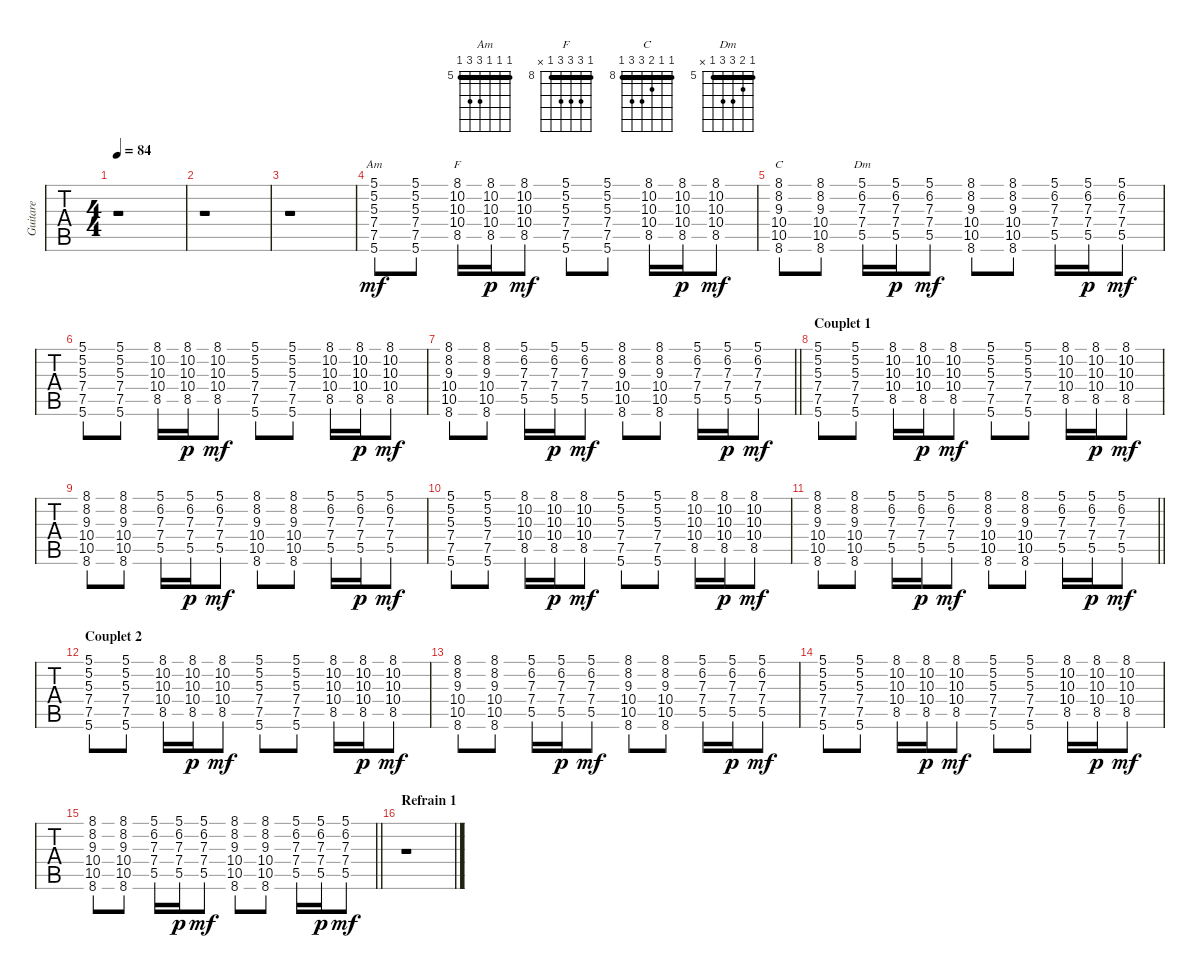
\track ("Guitare " "Guitare ") {instrument electricguitarclean}
\staff {tabs}
\tuning (E4 B3 G3 D3 A2 E2) {hide}
\chord ("Am" 5 5 5 7 7 5) {firstfret 5 barre 5}
\chord ("F" 8 10 10 10 8 x) {firstfret 8 barre 8}
\chord ("C" 8 8 9 10 10 8) {firstfret 8 barre 8}
\chord ("Dm" 5 6 7 7 5 x) {firstfret 5 barre 5}
\ts (4 4)
\tempo 84
\clef g2
\ks c
r.1{dy mf instrument electricguitarclean} |
r.1 |
r.1 |
(5.1{st} 5.2{st} 5.3{st} 7.4{st} 7.5{st} 5.6{st}).8{ch "Am"} (5.1{st} 5.2{st} 5.3{st} 7.4{st} 7.5{st} 5.6{st}).8 (8.1 10.2 10.3 10.4 8.5).16{ch "F"} (8.1 10.2 10.3 10.4 8.5).16{dy p} (8.1{st} 10.2{st} 10.3{st} 10.4{st} 8.5{st}).8{dy mf} (5.1{st} 5.2{st} 5.3{st} 7.4{st} 7.5{st} 5.6{st}).8 (5.1{st} 5.2{st} 5.3{st} 7.4{st} 7.5{st} 5.6{st}).8 (8.1 10.2 10.3 10.4 8.5).16 (8.1 10.2 10.3 10.4 8.5).16{dy p} (8.1{st} 10.2{st} 10.3{st} 10.4{st} 8.5{st}).8{dy mf} |
(8.1{st} 8.2{st} 9.3{st} 10.4{st} 10.5{st} 8.6{st}).8{ch "C"} (8.1{st} 8.2{st} 9.3{st} 10.4{st} 10.5{st} 8.6{st}).8 (5.1 6.2 7.3 7.4 5.5).16{ch "Dm"} (5.1 6.2 7.3 7.4 5.5).16{dy p} (5.1{st} 6.2{st} 7.3{st} 7.4{st} 5.5{st}).8{dy mf} (8.1{st} 8.2{st} 9.3{st} 10.4{st} 10.5{st} 8.6{st}).8 (8.1{st} 8.2{st} 9.3{st} 10.4{st} 10.5{st} 8.6{st}).8 (5.1 6.2 7.3 7.4 5.5).16 (5.1 6.2 7.3 7.4 5.5).16{dy p} (5.1{st} 6.2{st} 7.3{st} 7.4{st} 5.5{st}).8{dy mf} |
(5.1{st} 5.2{st} 5.3{st} 7.4{st} 7.5{st} 5.6{st}).8 (5.1{st} 5.2{st} 5.3{st} 7.4{st} 7.5{st} 5.6{st}).8 (8.1 10.2 10.3 10.4 8.5).16 (8.1 10.2 10.3 10.4 8.5).16{dy p} (8.1{st} 10.2{st} 10.3{st} 10.4{st} 8.5{st}).8{dy mf} (5.1{st} 5.2{st} 5.3{st} 7.4{st} 7.5{st} 5.6{st}).8 (5.1{st} 5.2{st} 5.3{st} 7.4{st} 7.5{st} 5.6{st}).8 (8.1 10.2 10.3 10.4 8.5).16 (8.1 10.2 10.3 10.4 8.5).16{dy p} (8.1{st} 10.2{st} 10.3{st} 10.4{st} 8.5{st}).8{dy mf} |
\barLineRight lightlight
(8.1{st} 8.2{st} 9.3{st} 10.4{st} 10.5{st} 8.6{st}).8 (8.1{st} 8.2{st} 9.3{st} 10.4{st} 10.5{st} 8.6{st}).8 (5.1 6.2 7.3 7.4 5.5).16 (5.1 6.2 7.3 7.4 5.5).16{dy p} (5.1{st} 6.2{st} 7.3{st} 7.4{st} 5.5{st}).8{dy mf} (8.1{st} 8.2{st} 9.3{st} 10.4{st} 10.5{st} 8.6{st}).8 (8.1{st} 8.2{st} 9.3{st} 10.4{st} 10.5{st} 8.6{st}).8 (5.1 6.2 7.3 7.4 5.5).16 (5.1 6.2 7.3 7.4 5.5).16{dy p} (5.1{st} 6.2{st} 7.3{st} 7.4{st} 5.5{st}).8{dy mf} |
\section ("" "Couplet 1")
(5.1{st} 5.2{st} 5.3{st} 7.4{st} 7.5{st} 5.6{st}).8 (5.1{st} 5.2{st} 5.3{st} 7.4{st} 7.5{st} 5.6{st}).8 (8.1 10.2 10.3 10.4 8.5).16 (8.1 10.2 10.3 10.4 8.5).16{dy p} (8.1{st} 10.2{st} 10.3{st} 10.4{st} 8.5{st}).8{dy mf} (5.1{st} 5.2{st} 5.3{st} 7.4{st} 7.5{st} 5.6{st}).8 (5.1{st} 5.2{st} 5.3{st} 7.4{st} 7.5{st} 5.6{st}).8 (8.1 10.2 10.3 10.4 8.5).16 (8.1 10.2 10.3 10.4 8.5).16{dy p} (8.1{st} 10.2{st} 10.3{st} 10.4{st} 8.5{st}).8{dy mf} |
(8.1{st} 8.2{st} 9.3{st} 10.4{st} 10.5{st} 8.6{st}).8 (8.1{st} 8.2{st} 9.3{st} 10.4{st} 10.5{st} 8.6{st}).8 (5.1 6.2 7.3 7.4 5.5).16 (5.1 6.2 7.3 7.4 5.5).16{dy p} (5.1{st} 6.2{st} 7.3{st} 7.4{st} 5.5{st}).8{dy mf} (8.1{st} 8.2{st} 9.3{st} 10.4{st} 10.5{st} 8.6{st}).8 (8.1{st} 8.2{st} 9.3{st} 10.4{st} 10.5{st} 8.6{st}).8 (5.1 6.2 7.3 7.4 5.5).16 (5.1 6.2 7.3 7.4 5.5).16{dy p} (5.1{st} 6.2{st} 7.3{st} 7.4{st} 5.5{st}).8{dy mf} |
(5.1{st} 5.2{st} 5.3{st} 7.4{st} 7.5{st} 5.6{st}).8 (5.1{st} 5.2{st} 5.3{st} 7.4{st} 7.5{st} 5.6{st}).8 (8.1 10.2 10.3 10.4 8.5).16 (8.1 10.2 10.3 10.4 8.5).16{dy p} (8.1{st} 10.2{st} 10.3{st} 10.4{st} 8.5{st}).8{dy mf} (5.1{st} 5.2{st} 5.3{st} 7.4{st} 7.5{st} 5.6{st}).8 (5.1{st} 5.2{st} 5.3{st} 7.4{st} 7.5{st} 5.6{st}).8 (8.1 10.2 10.3 10.4 8.5).16 (8.1 10.2 10.3 10.4 8.5).16{dy p} (8.1{st} 10.2{st} 10.3{st} 10.4{st} 8.5{st}).8{dy mf} |
\barLineRight lightlight
(8.1{st} 8.2{st} 9.3{st} 10.4{st} 10.5{st} 8.6{st}).8 (8.1{st} 8.2{st} 9.3{st} 10.4{st} 10.5{st} 8.6{st}).8 (5.1 6.2 7.3 7.4 5.5).16 (5.1 6.2 7.3 7.4 5.5).16{dy p} (5.1{st} 6.2{st} 7.3{st} 7.4{st} 5.5{st}).8{dy mf} (8.1{st} 8.2{st} 9.3{st} 10.4{st} 10.5{st} 8.6{st}).8 (8.1{st} 8.2{st} 9.3{st} 10.4{st} 10.5{st} 8.6{st}).8 (5.1 6.2 7.3 7.4 5.5).16 (5.1 6.2 7.3 7.4 5.5).16{dy p} (5.1{st} 6.2{st} 7.3{st} 7.4{st} 5.5{st}).8{dy mf} |
\section ("" "Couplet 2")
(5.1{st} 5.2{st} 5.3{st} 7.4{st} 7.5{st} 5.6{st}).8 (5.1{st} 5.2{st} 5.3{st} 7.4{st} 7.5{st} 5.6{st}).8 (8.1 10.2 10.3 10.4 8.5).16 (8.1 10.2 10.3 10.4 8.5).16{dy p} (8.1{st} 10.2{st} 10.3{st} 10.4{st} 8.5{st}).8{dy mf} (5.1{st} 5.2{st} 5.3{st} 7.4{st} 7.5{st} 5.6{st}).8 (5.1{st} 5.2{st} 5.3{st} 7.4{st} 7.5{st} 5.6{st}).8 (8.1 10.2 10.3 10.4 8.5).16 (8.1 10.2 10.3 10.4 8.5).16{dy p} (8.1{st} 10.2{st} 10.3{st} 10.4{st} 8.5{st}).8{dy mf} |
(8.1{st} 8.2{st} 9.3{st} 10.4{st} 10.5{st} 8.6{st}).8 (8.1{st} 8.2{st} 9.3{st} 10.4{st} 10.5{st} 8.6{st}).8 (5.1 6.2 7.3 7.4 5.5).16 (5.1 6.2 7.3 7.4 5.5).16{dy p} (5.1{st} 6.2{st} 7.3{st} 7.4{st} 5.5{st}).8{dy mf} (8.1{st} 8.2{st} 9.3{st} 10.4{st} 10.5{st} 8.6{st}).8 (8.1{st} 8.2{st} 9.3{st} 10.4{st} 10.5{st} 8.6{st}).8 (5.1 6.2 7.3 7.4 5.5).16 (5.1 6.2 7.3 7.4 5.5).16{dy p} (5.1{st} 6.2{st} 7.3{st} 7.4{st} 5.5{st}).8{dy mf} |
(5.1{st} 5.2{st} 5.3{st} 7.4{st} 7.5{st} 5.6{st}).8 (5.1{st} 5.2{st} 5.3{st} 7.4{st} 7.5{st} 5.6{st}).8 (8.1 10.2 10.3 10.4 8.5).16 (8.1 10.2 10.3 10.4 8.5).16{dy p} (8.1{st} 10.2{st} 10.3{st} 10.4{st} 8.5{st}).8{dy mf} (5.1{st} 5.2{st} 5.3{st} 7.4{st} 7.5{st} 5.6{st}).8 (5.1{st} 5.2{st} 5.3{st} 7.4{st} 7.5{st} 5.6{st}).8 (8.1 10.2 10.3 10.4 8.5).16 (8.1 10.2 10.3 10.4 8.5).16{dy p} (8.1{st} 10.2{st} 10.3{st} 10.4{st} 8.5{st}).8{dy mf} |
\barLineRight lightlight
(8.1{st} 8.2{st} 9.3{st} 10.4{st} 10.5{st} 8.6{st}).8 (8.1{st} 8.2{st} 9.3{st} 10.4{st} 10.5{st} 8.6{st}).8 (5.1 6.2 7.3 7.4 5.5).16 (5.1 6.2 7.3 7.4 5.5).16{dy p} (5.1{st} 6.2{st} 7.3{st} 7.4{st} 5.5{st}).8{dy mf} (8.1{st} 8.2{st} 9.3{st} 10.4{st} 10.5{st} 8.6{st}).8 (8.1{st} 8.2{st} 9.3{st} 10.4{st} 10.5{st} 8.6{st}).8 (5.1 6.2 7.3 7.4 5.5).16 (5.1 6.2 7.3 7.4 5.5).16{dy p} (5.1{st} 6.2{st} 7.3{st} 7.4{st} 5.5{st}).8{dy mf} |
\section ("" "Refrain 1")
r.1
